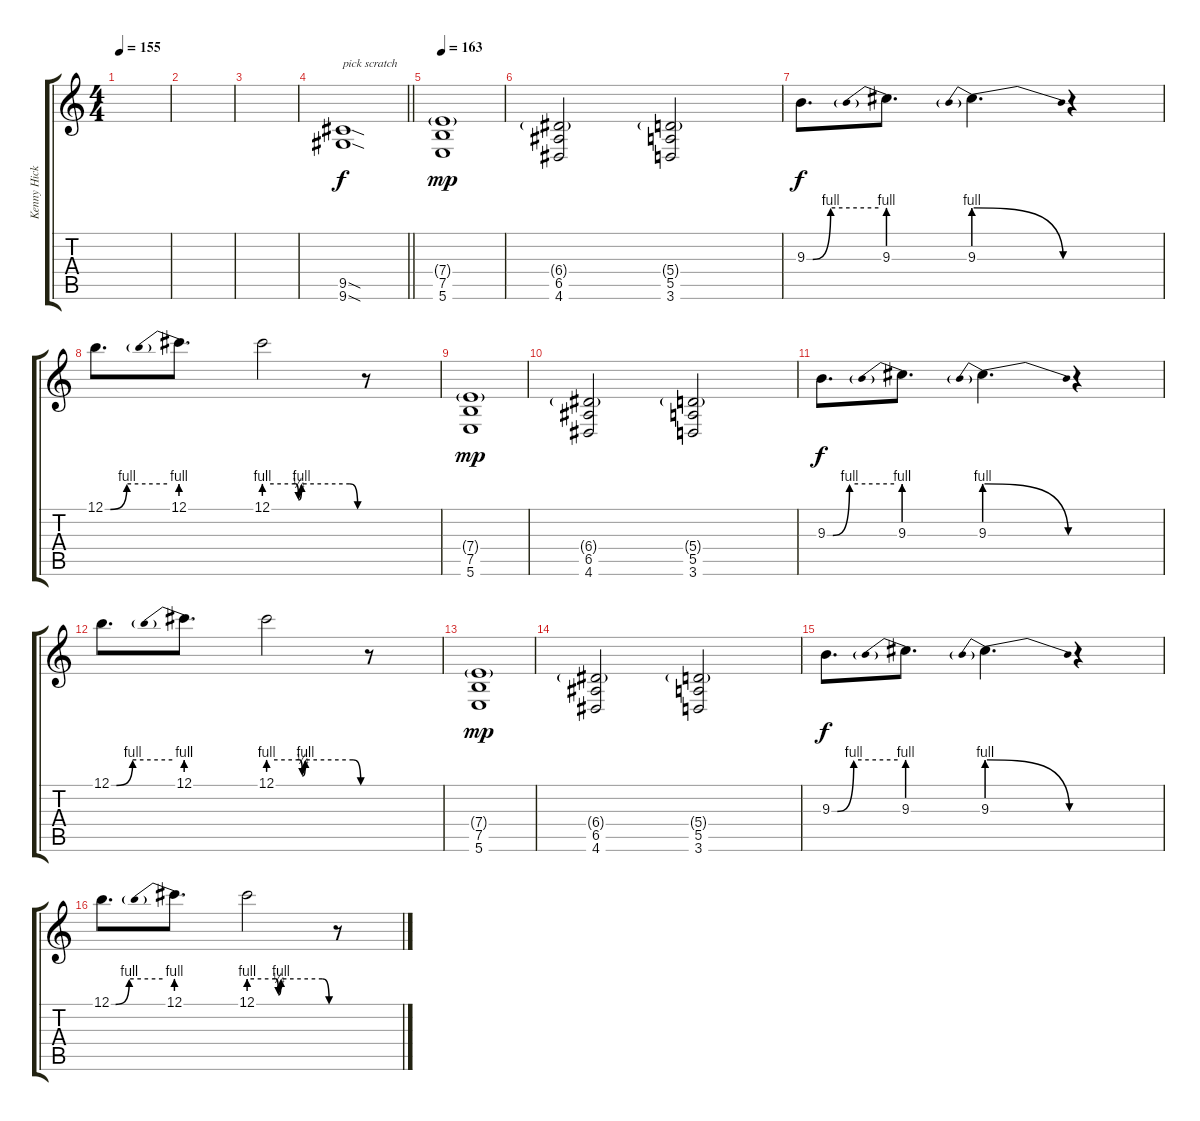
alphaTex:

\track ("Kenny Hickey" "Kenny Hick") {instrument distortionguitar}
\staff {score tabs}
\tuning (B3 Gb3 D3 A2 E2 B1) {hide}
\ts (4 4)
\tempo 155
\clef g2
\ks c
|
|
|
\barLineRight lightlight
(9.5{sod} 9.6{sod}).1{txt "pick scratch"} |
\section ("" "")
\tempo 163
(7.4{g} 7.5 5.6).1{dy mp} |
(6.4{g} 6.5 4.6).2 (5.4{g} 5.5 3.6).2 |
9.3{be (custom 0 0 5 0 20 4 60 4)}.8{d dy f} 9.3{be (prebend 0 4 60 4)}.8{d} 9.3{be (prebendrelease 0 4 60 0)}.4{d} r.4 |
12.1{be (custom 0 0 5 0 21 4 60 4)}.8{d} 12.1{be (prebend 0 4 60 4)}.8{d} 12.1{be (custom 0 4 20 4 22 1 24 4 55 4 60 0)}.2 r.8 |
(7.4{g} 7.5 5.6).1{dy mp} |
(6.4{g} 6.5 4.6).2 (5.4{g} 5.5 3.6).2 |
9.3{be (custom 0 0 5 0 20 4 60 4)}.8{d dy f} 9.3{be (prebend 0 4 60 4)}.8{d} 9.3{be (prebendrelease 0 4 60 0)}.4{d} r.4 |
12.1{be (custom 0 0 5 0 21 4 60 4)}.8{d} 12.1{be (prebend 0 4 60 4)}.8{d} 12.1{be (custom 0 4 20 4 22 1 24 4 55 4 60 0)}.2 r.8 |
(7.4{g} 7.5 5.6).1{dy mp} |
(6.4{g} 6.5 4.6).2 (5.4{g} 5.5 3.6).2 |
9.3{be (custom 0 0 5 0 20 4 60 4)}.8{d dy f} 9.3{be (prebend 0 4 60 4)}.8{d} 9.3{be (prebendrelease 0 4 60 0)}.4{d} r.4 |
12.1{be (custom 0 0 5 0 21 4 60 4)}.8{d} 12.1{be (prebend 0 4 60 4)}.8{d} 12.1{be (custom 0 4 20 4 22 1 24 4 55 4 60 0)}.2 r.8
